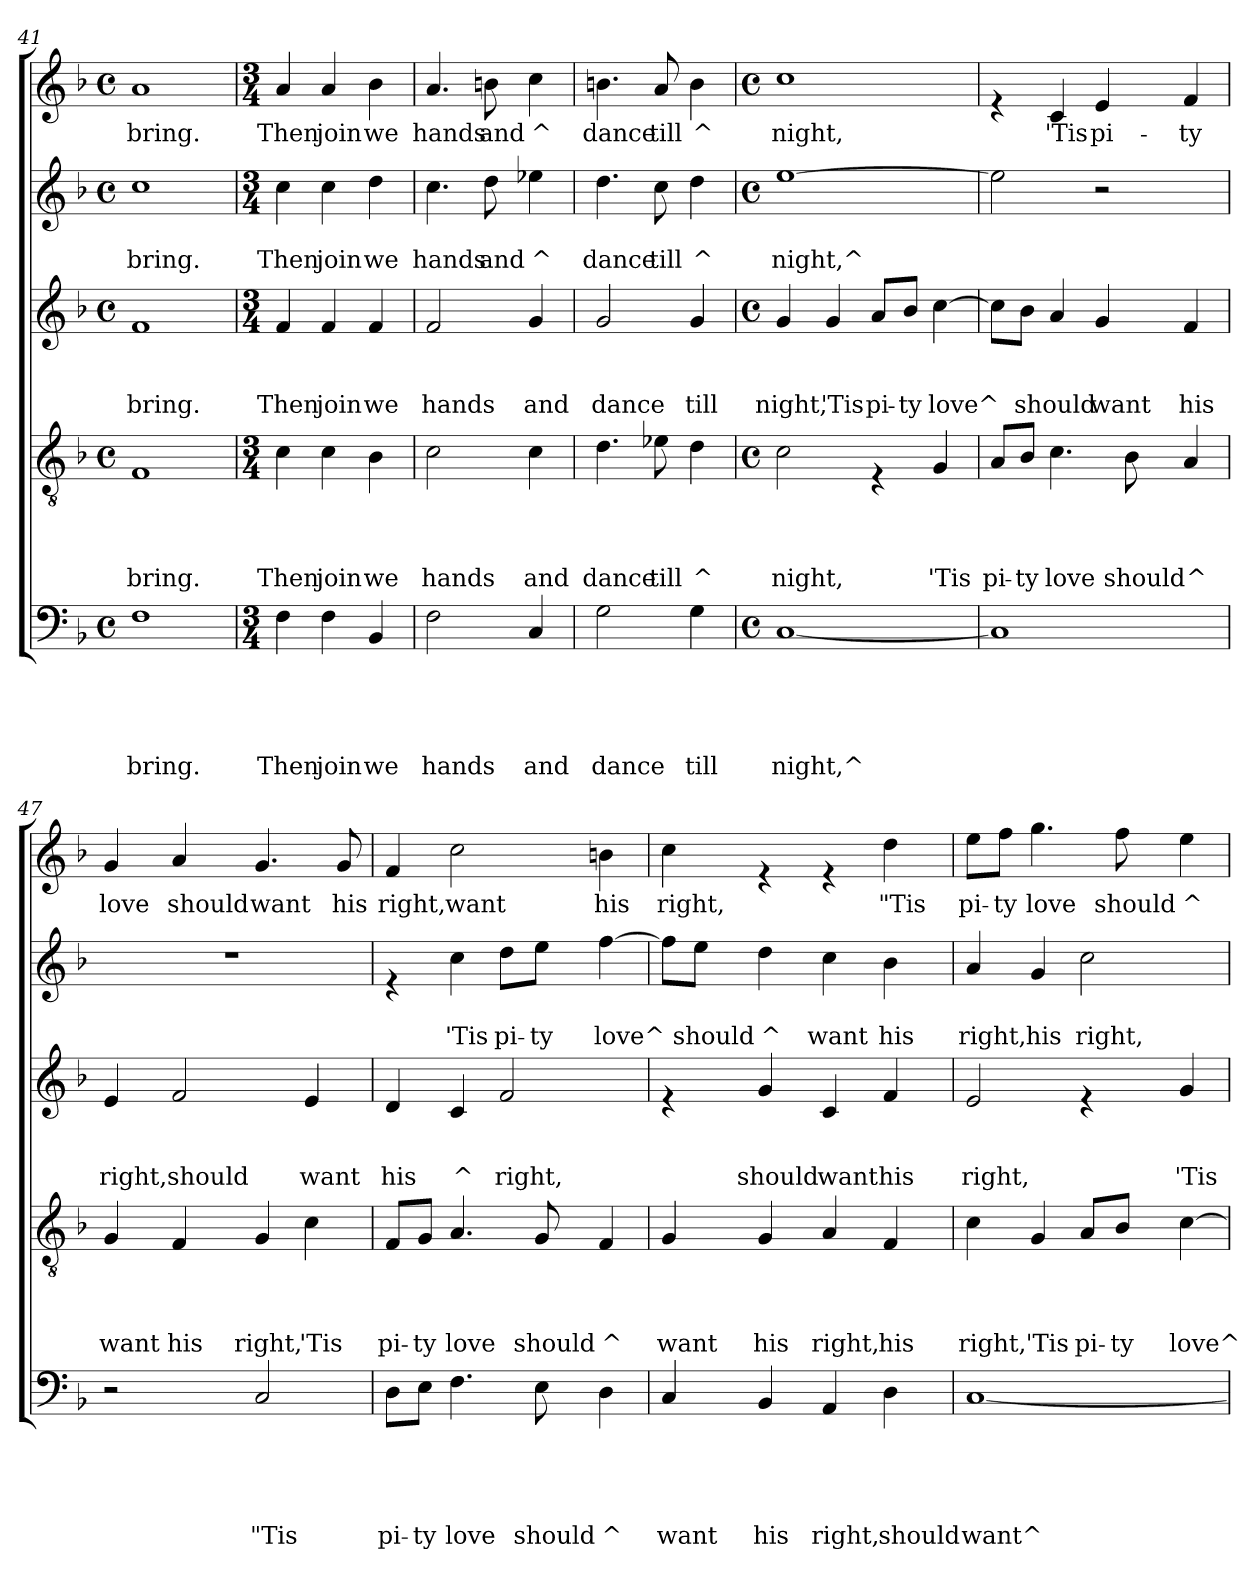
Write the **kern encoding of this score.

**kern	**text	**text	**text	**text	**text	**kern	**text	**text	**text	**text	**kern	**text	**text	**text	**kern	**text	**text	**kern	**text
*part5	*part5	*part5	*part5	*part5	*part5	*part4	*part4	*part4	*part4	*part4	*part3	*part3	*part3	*part3	*part2	*part2	*part2	*part1	*part1
*staff5	*staff5	*staff5	*staff5	*staff5	*staff5	*staff4	*staff4	*staff4	*staff4	*staff4	*staff3	*staff3	*staff3	*staff3	*staff2	*staff2	*staff2	*staff1	*staff1
!!LO:PB:g=z
*clefF4	*	*	*	*	*	*clefGv2	*	*	*	*	*clefG2	*	*	*	*clefG2	*	*	*clefG2	*
*k[b-]	*	*	*	*	*	*k[b-]	*	*	*	*	*k[b-]	*	*	*	*k[b-]	*	*	*k[b-]	*
*F:	*	*	*	*	*	*F:	*	*	*	*	*F:	*	*	*	*F:	*	*	*F:	*
*M4/4	*	*	*	*	*	*M4/4	*	*	*	*	*M4/4	*	*	*	*M4/4	*	*	*M4/4	*
*met(c)	*	*	*	*	*	*met(c)	*	*	*	*	*met(c)	*	*	*	*met(c)	*	*	*met(c)	*
=41	=41	=41	=41	=41	=41	=41	=41	=41	=41	=41	=41	=41	=41	=41	=41	=41	=41	=41	=41
!	!	!	!	!	!LO:LY:b	!	!	!	!	!LO:LY:b	!	!	!	!LO:LY:b	!	!	!LO:LY:b	!	!LO:LY:b
1F	.	.	.	.	bring.	1F	.	.	.	bring.	1f	.	.	bring.	1cc	.	bring.	1a	bring.
=42	=42	=42	=42	=42	=42	=42	=42	=42	=42	=42	=42	=42	=42	=42	=42	=42	=42	=42	=42
*M3/4	*	*	*	*	*	*M3/4	*	*	*	*	*M3/4	*	*	*	*M3/4	*	*	*M3/4	*
!	!	!	!	!	!LO:LY:b	!	!	!	!	!LO:LY:b	!	!	!	!LO:LY:b	!	!	!LO:LY:b	!	!LO:LY:b
4F\	.	.	.	.	Then	4c\	.	.	.	Then	4f/	.	.	Then	4cc\	.	Then	4a/	Then
!	!	!	!	!	!LO:LY:b	!	!	!	!	!LO:LY:b	!	!	!	!LO:LY:b	!	!	!LO:LY:b	!	!LO:LY:b
4F\	.	.	.	.	join	4c\	.	.	.	join	4f/	.	.	join	4cc\	.	join	4a/	join
!	!	!	!	!	!LO:LY:b	!	!	!	!	!LO:LY:b	!	!	!	!LO:LY:b	!	!	!LO:LY:b	!	!LO:LY:b
4BB-/	.	.	.	.	we	4B-\	.	.	.	we	4f/	.	.	we	4dd\	.	we	4b-\	we
=43	=43	=43	=43	=43	=43	=43	=43	=43	=43	=43	=43	=43	=43	=43	=43	=43	=43	=43	=43
!	!	!	!	!	!LO:LY:b	!	!	!	!	!LO:LY:b	!	!	!	!LO:LY:b	!	!	!LO:LY:b	!	!LO:LY:b
2F\	.	.	.	.	hands	2c\	.	.	.	hands	2f/	.	.	hands	4.cc\	.	hands	4.a/	hands
!	!	!	!	!	!	!	!	!	!	!	!	!	!	!	!	!	!LO:LY:b	!	!LO:LY:b
.	.	.	.	.	.	.	.	.	.	.	.	.	.	.	8dd\	.	and	8bn\	and
!	!	!	!	!	!LO:LY:b	!	!	!	!	!LO:LY:b	!	!	!	!LO:LY:b	!	!	!LO:LY:b	!	!LO:LY:b
4C/	.	.	.	.	and	4c\	.	.	.	and	4g/	.	.	and	4ee-X\	.	^	4cc\	^
=44	=44	=44	=44	=44	=44	=44	=44	=44	=44	=44	=44	=44	=44	=44	=44	=44	=44	=44	=44
!	!	!	!	!	!LO:LY:b	!	!	!	!	!LO:LY:b	!	!	!	!LO:LY:b	!	!	!LO:LY:b	!	!LO:LY:b
2G\	.	.	.	.	dance	4.d\	.	.	.	dance	2g/	.	.	dance	4.dd\	.	dance	4.bn\	dance
!	!	!	!	!	!	!	!	!	!	!LO:LY:b	!	!	!	!	!	!	!LO:LY:b	!	!LO:LY:b
.	.	.	.	.	.	8e-X\	.	.	.	till	.	.	.	.	8cc\	.	till	8a/	till
!	!	!	!	!	!LO:LY:b	!	!	!	!	!LO:LY:b	!	!	!	!LO:LY:b	!	!	!LO:LY:b	!	!LO:LY:b
4G\	.	.	.	.	till	4d\	.	.	.	^	4g/	.	.	till	4dd\	.	^	4b\	^
=45	=45	=45	=45	=45	=45	=45	=45	=45	=45	=45	=45	=45	=45	=45	=45	=45	=45	=45	=45
*M4/4	*	*	*	*	*	*M4/4	*	*	*	*	*M4/4	*	*	*	*M4/4	*	*	*M4/4	*
*met(c)	*	*	*	*	*	*met(c)	*	*	*	*	*met(c)	*	*	*	*met(c)	*	*	*met(c)	*
!	!	!	!	!	!LO:LY:b	!	!	!	!	!LO:LY:b	!	!	!	!LO:LY:b	!	!	!LO:LY:b	!	!LO:LY:b
[<1C	.	.	.	.	night,^	2c\	.	.	.	night,	4g/	.	.	night,	[>1ee	.	night,^	1cc	night,
!	!	!	!	!	!	!	!	!	!	!	!	!	!	!LO:LY:b	!	!	!	!	!
.	.	.	.	.	.	.	.	.	.	.	4g/	.	.	'Tis	.	.	.	.	.
!	!	!	!	!	!	!	!	!	!	!	!	!	!	!LO:LY:b	!	!	!	!	!
.	.	.	.	.	.	4rE	.	.	.	.	8a/L	.	.	pi-	.	.	.	.	.
!	!	!	!	!	!	!	!	!	!	!	!	!	!	!LO:LY:b	!	!	!	!	!
.	.	.	.	.	.	.	.	.	.	.	8b-/J	.	.	-ty	.	.	.	.	.
!	!	!	!	!	!	!	!	!	!	!LO:LY:b	!	!	!	!LO:LY:b	!	!	!	!	!
.	.	.	.	.	.	4G/	.	.	.	'Tis	[>4cc\	.	.	love^	.	.	.	.	.
=46	=46	=46	=46	=46	=46	=46	=46	=46	=46	=46	=46	=46	=46	=46	=46	=46	=46	=46	=46
!	!	!	!	!	!	!	!	!	!	!LO:LY:b	!	!	!	!	!	!	!	!	!
1C]	.	.	.	.	.	8A/L	.	.	.	pi-	8cc\L]	.	.	.	2ee\]	.	.	4re	.
!	!	!	!	!	!	!	!	!	!	!LO:LY:b	!	!	!	!LO:LY:b	!	!	!	!	!
.	.	.	.	.	.	8B-/J	.	.	.	-ty	8b-\J	.	.	should	.	.	.	.	.
!	!	!	!	!	!	!	!	!	!	!LO:LY:b	!	!	!	!	!	!	!	!	!LO:LY:b
.	.	.	.	.	.	4.c\	.	.	.	love	4a/	.	.	.	.	.	.	4c/	'Tis
!	!	!	!	!	!	!	!	!	!	!	!	!	!	!LO:LY:b	!	!	!	!	!LO:LY:b
.	.	.	.	.	.	.	.	.	.	.	4g/	.	.	want	2r	.	.	4e/	pi-
!	!	!	!	!	!	!	!	!	!	!LO:LY:b	!	!	!	!	!	!	!	!	!
.	.	.	.	.	.	8B-\	.	.	.	should	.	.	.	.	.	.	.	.	.
!	!	!	!	!	!	!	!	!	!	!LO:LY:b	!	!	!	!LO:LY:b	!	!	!	!	!LO:LY:b
.	.	.	.	.	.	4A/	.	.	.	^	4f/	.	.	his	.	.	.	4f/	-ty
!!LO:LB:g=z
=47	=47	=47	=47	=47	=47	=47	=47	=47	=47	=47	=47	=47	=47	=47	=47	=47	=47	=47	=47
!	!	!	!	!	!	!	!	!	!	!LO:LY:b	!	!	!	!LO:LY:b	!	!	!	!	!LO:LY:b
2r	.	.	.	.	.	4G/	.	.	.	want	4e/	.	.	right,	1r	.	.	4g/	love
!	!	!	!	!	!	!	!	!	!	!LO:LY:b	!	!	!	!LO:LY:b	!	!	!	!	!LO:LY:b
.	.	.	.	.	.	4F/	.	.	.	his	2f/	.	.	should	.	.	.	4a/	should
!	!	!	!	!	!LO:LY:b	!	!	!	!	!LO:LY:b	!	!	!	!	!	!	!	!	!LO:LY:b
2C/	.	.	.	.	"Tis	4G/	.	.	.	right,	.	.	.	.	.	.	.	4.g/	want
!	!	!	!	!	!	!	!	!	!	!LO:LY:b	!	!	!	!LO:LY:b	!	!	!	!	!
.	.	.	.	.	.	4c\	.	.	.	'Tis	4e/	.	.	want	.	.	.	.	.
!	!	!	!	!	!	!	!	!	!	!	!	!	!	!	!	!	!	!	!LO:LY:b
.	.	.	.	.	.	.	.	.	.	.	.	.	.	.	.	.	.	8g/	his
!!LO:LB:g=z
=48	=48	=48	=48	=48	=48	=48	=48	=48	=48	=48	=48	=48	=48	=48	=48	=48	=48	=48	=48
!	!	!	!	!	!LO:LY:b	!	!	!	!	!LO:LY:b	!	!	!	!LO:LY:b	!	!	!	!	!LO:LY:b
8D\L	.	.	.	.	pi-	8F/L	.	.	.	pi-	4d/	.	.	his	4re	.	.	4f/	right,
!	!	!	!	!	!LO:LY:b	!	!	!	!	!LO:LY:b	!	!	!	!	!	!	!	!	!
8E\J	.	.	.	.	-ty	8G/J	.	.	.	-ty	.	.	.	.	.	.	.	.	.
!	!	!	!	!	!LO:LY:b	!	!	!	!	!LO:LY:b	!	!	!	!LO:LY:b	!	!	!LO:LY:b	!	!LO:LY:b
4.F\	.	.	.	.	love	4.A/	.	.	.	love	4c/	.	.	^	4cc\	.	'Tis	2cc\	want
!	!	!	!	!	!	!	!	!	!	!	!	!	!	!LO:LY:b	!	!	!LO:LY:b	!	!
.	.	.	.	.	.	.	.	.	.	.	2f/	.	.	right,	8dd\L	.	pi-	.	.
!	!	!	!	!	!LO:LY:b	!	!	!	!	!LO:LY:b	!	!	!	!	!	!	!LO:LY:b	!	!
8E\	.	.	.	.	should	8G/	.	.	.	should	.	.	.	.	8ee\J	.	-ty	.	.
!	!	!	!	!	!LO:LY:b	!	!	!	!	!LO:LY:b	!	!	!	!	!	!	!LO:LY:b	!	!LO:LY:b
4D\	.	.	.	.	^	4F/	.	.	.	^	.	.	.	.	[>4ff\	.	love^	4bn\	his
=49	=49	=49	=49	=49	=49	=49	=49	=49	=49	=49	=49	=49	=49	=49	=49	=49	=49	=49	=49
!	!	!	!	!	!LO:LY:b	!	!	!	!	!LO:LY:b	!	!	!	!	!	!	!	!	!LO:LY:b
4C/	.	.	.	.	want	4G/	.	.	.	want	4re	.	.	.	8ff\L]	.	.	4cc\	right,
!	!	!	!	!	!	!	!	!	!	!	!	!	!	!	!	!	!LO:LY:b	!	!
.	.	.	.	.	.	.	.	.	.	.	.	.	.	.	8ee\J	.	should	.	.
!	!	!	!	!	!LO:LY:b	!	!	!	!	!LO:LY:b	!	!	!	!LO:LY:b	!	!	!LO:LY:b	!	!
4BB-/	.	.	.	.	his	4G/	.	.	.	his	4g/	.	.	should	4dd\	.	^	4re	.
!	!	!	!	!	!LO:LY:b	!	!	!	!	!LO:LY:b	!	!	!	!LO:LY:b	!	!	!LO:LY:b	!	!
4AA/	.	.	.	.	right,	4A/	.	.	.	right,	4c/	.	.	want	4cc\	.	want	4re	.
!	!	!	!	!	!LO:LY:b	!	!	!	!	!LO:LY:b	!	!	!	!LO:LY:b	!	!	!LO:LY:b	!	!LO:LY:b
4D\	.	.	.	.	should	4F/	.	.	.	his	4f/	.	.	his	4b-\	.	his	4dd\	"Tis
=50	=50	=50	=50	=50	=50	=50	=50	=50	=50	=50	=50	=50	=50	=50	=50	=50	=50	=50	=50
!	!	!	!	!	!LO:LY:b	!	!	!	!	!LO:LY:b	!	!	!	!LO:LY:b	!	!	!LO:LY:b	!	!LO:LY:b
[<1C	.	.	.	.	want^	4c\	.	.	.	right,	2e/	.	.	right,	4a/	.	right,	8ee\L	pi-
!	!	!	!	!	!	!	!	!	!	!	!	!	!	!	!	!	!	!	!LO:LY:b
.	.	.	.	.	.	.	.	.	.	.	.	.	.	.	.	.	.	8ff\J	-ty
!	!	!	!	!	!	!	!	!	!	!LO:LY:b	!	!	!	!	!	!	!LO:LY:b	!	!LO:LY:b
.	.	.	.	.	.	4G/	.	.	.	'Tis	.	.	.	.	4g/	.	his	4.gg\	love
!	!	!	!	!	!	!	!	!	!	!LO:LY:b	!	!	!	!	!	!	!LO:LY:b	!	!
.	.	.	.	.	.	8A/L	.	.	.	pi-	4re	.	.	.	2cc\	.	right,	.	.
!	!	!	!	!	!	!	!	!	!	!LO:LY:b	!	!	!	!	!	!	!	!	!LO:LY:b
.	.	.	.	.	.	8B-/J	.	.	.	-ty	.	.	.	.	.	.	.	8ff\	should
!	!	!	!	!	!	!	!	!	!	!LO:LY:b	!	!	!	!LO:LY:b	!	!	!	!	!LO:LY:b
.	.	.	.	.	.	[>4c\	.	.	.	love^	4g/	.	.	'Tis	.	.	.	4ee\	^
=	=	=	=	=	=	=	=	=	=	=	=	=	=	=	=	=	=	=	=
*-	*-	*-	*-	*-	*-	*-	*-	*-	*-	*-	*-	*-	*-	*-	*-	*-	*-	*-	*-
